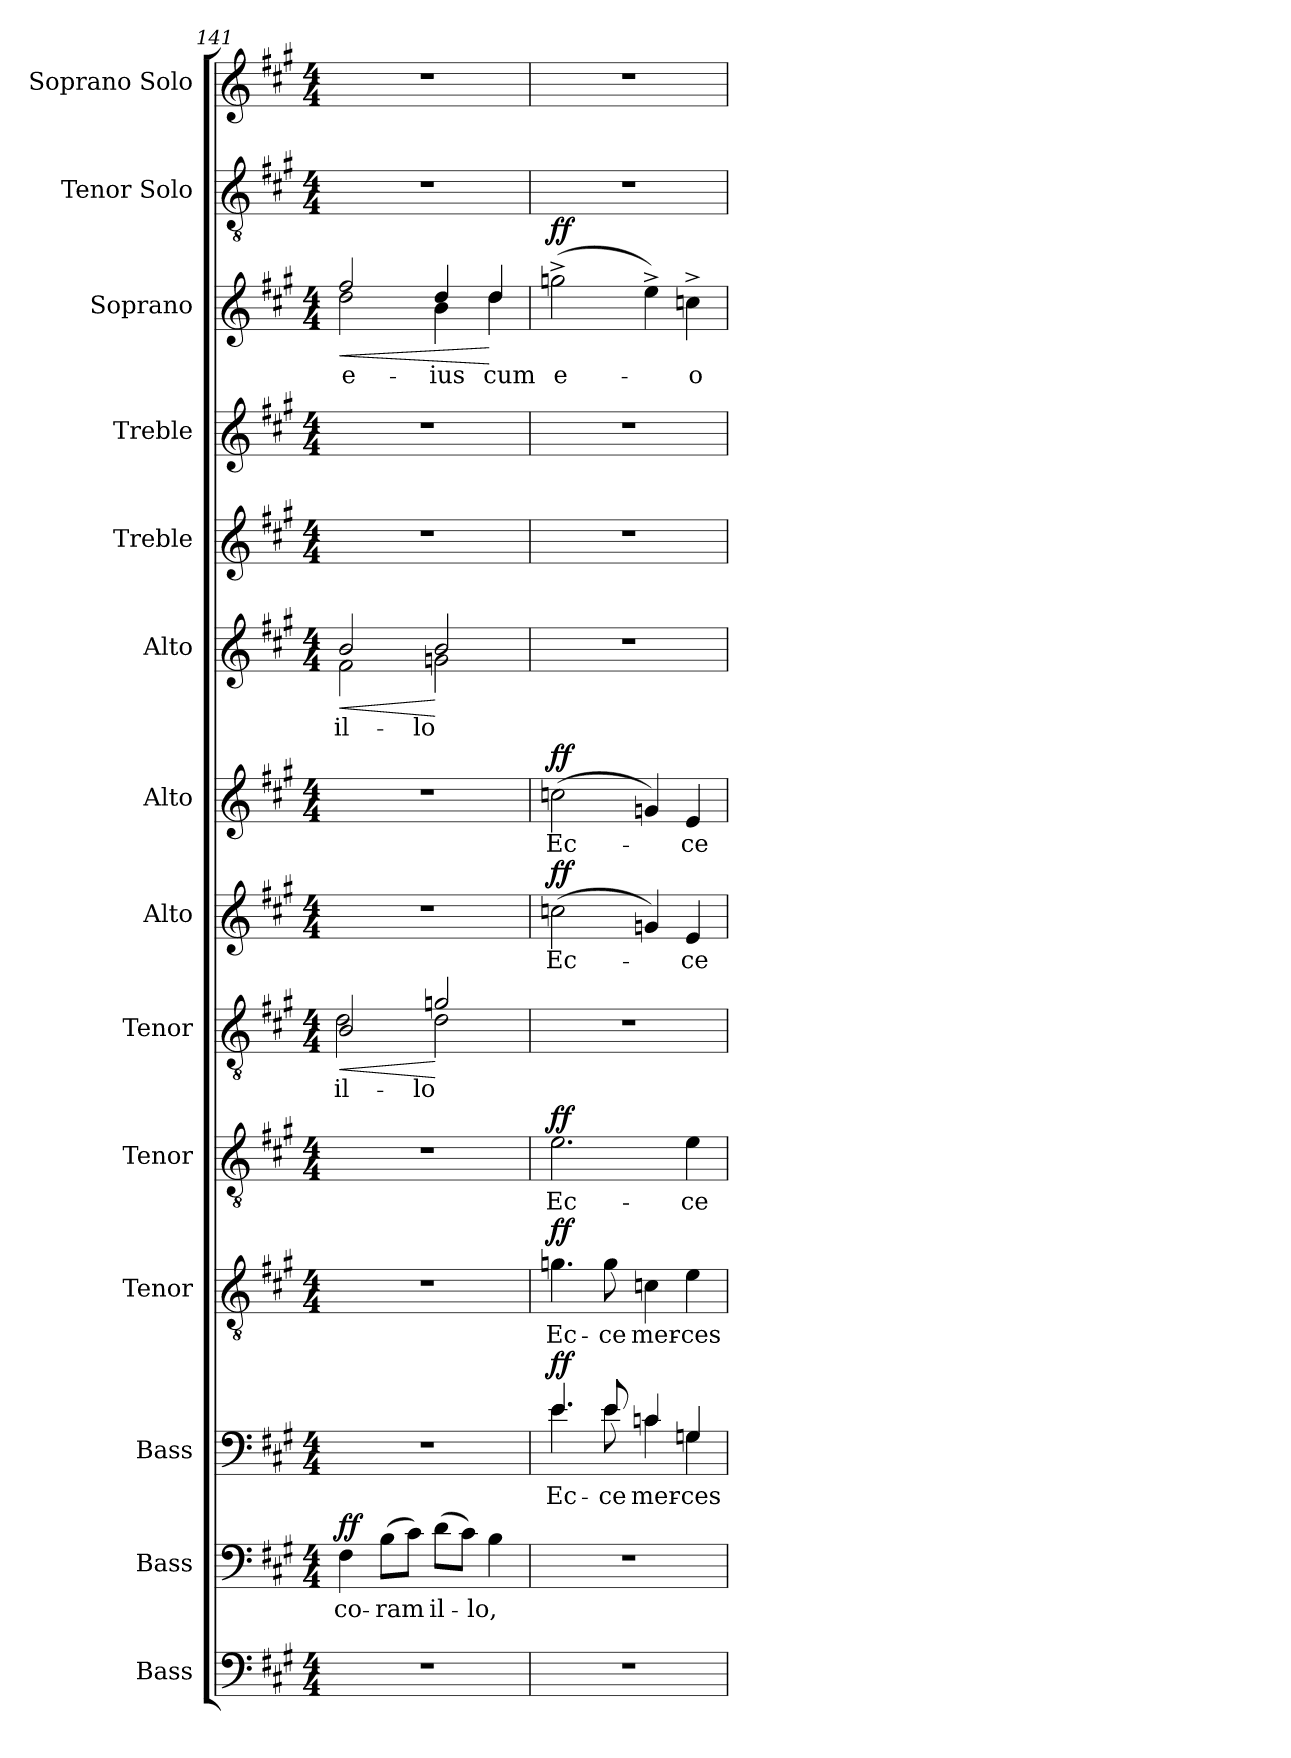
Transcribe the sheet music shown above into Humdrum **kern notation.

**kern	**kern	**text	**dynam	**kern	**text	**dynam	**kern	**text	**dynam	**kern	**text	**dynam	**kern	**text	**dynam	**kern	**text	**dynam	**kern	**text	**dynam	**kern	**text	**dynam	**kern	**kern	**kern	**text	**dynam	**kern	**kern
*part14	*part13	*part13	*part13	*part12	*part12	*part12	*part11	*part11	*part11	*part10	*part10	*part10	*part9	*part9	*part9	*part8	*part8	*part8	*part7	*part7	*part7	*part6	*part6	*part6	*part5	*part4	*part3	*part3	*part3	*part2	*part1
*staff14	*staff13	*staff13	*staff13	*staff12	*staff12	*staff12	*staff11	*staff11	*staff11	*staff10	*staff10	*staff10	*staff9	*staff9	*staff9	*staff8	*staff8	*staff8	*staff7	*staff7	*staff7	*staff6	*staff6	*staff6	*staff5	*staff4	*staff3	*staff3	*staff3	*staff2	*staff1
*I"Bass	*I"Bass	*	*	*I"Bass	*	*	*I"Tenor	*	*	*I"Tenor	*	*	*I"Tenor	*	*	*I"Alto	*	*	*I"Alto	*	*	*I"Alto	*	*	*I"Treble	*I"Treble	*I"Soprano	*	*	*I"Tenor Solo	*I"Soprano Solo
*I'B. 2.	*I'B. 1.	*	*	*I'B.	*	*	*I'T. 2.	*	*	*I'T. 1.	*	*	*I'T.	*	*	*I'A. 2.	*	*	*I'A. 1.	*	*	*I'A.	*	*	*	*	*I'S.	*	*	*I'T.  Solo	*I'S.  Solo
*clefF4	*clefF4	*	*	*clefF4	*	*	*clefGv2	*	*	*clefGv2	*	*	*clefGv2	*	*	*clefG2	*	*	*clefG2	*	*	*clefG2	*	*	*clefG2	*clefG2	*clefG2	*	*	*clefGv2	*clefG2
*	*	*	*	*	*	*	*ITrd7c12	*	*	*ITrd7c12	*	*	*ITrd7c12	*	*	*	*	*	*	*	*	*	*	*	*	*	*	*	*	*ITrd7c12	*
*k[f#c#g#]	*k[f#c#g#]	*	*	*k[f#c#g#]	*	*	*k[f#c#g#]	*	*	*k[f#c#g#]	*	*	*k[f#c#g#]	*	*	*k[f#c#g#]	*	*	*k[f#c#g#]	*	*	*k[f#c#g#]	*	*	*k[f#c#g#]	*k[f#c#g#]	*k[f#c#g#]	*	*	*k[f#c#g#]	*k[f#c#g#]
*f#:	*f#:	*	*	*f#:	*	*	*f#:	*	*	*f#:	*	*	*f#:	*	*	*f#:	*	*	*f#:	*	*	*f#:	*	*	*f#:	*f#:	*f#:	*	*	*f#:	*f#:
*M4/4	*M4/4	*	*	*M4/4	*	*	*M4/4	*	*	*M4/4	*	*	*M4/4	*	*	*M4/4	*	*	*M4/4	*	*	*M4/4	*	*	*M4/4	*M4/4	*M4/4	*	*	*M4/4	*M4/4
=141	=141	=141	=141	=141	=141	=141	=141	=141	=141	=141	=141	=141	=141	=141	=141	=141	=141	=141	=141	=141	=141	=141	=141	=141	=141	=141	=141	=141	=141	=141	=141
!	!	!LO:LY:b:color=#000000	!	!	!	!	!	!	!	!	!	!	!	!	!	!	!	!	!	!	!	!	!	!	!	!	!	!	!	!	!
!	!	!	!	!	!	!	!	!	!	!	!	!	!	!LO:LY:b:color=#000000	!LO:HP:b	!	!	!	!	!	!	!	!	!	!	!	!	!	!	!	!
*	*	*	*	*	*	*	*	*	*	*	*	*	*^	*	*	*	*	*	*	*	*	*	*	*	*	*	*	*	*	*	*
!	!	!	!	!	!	!	!	!	!	!	!	!	!	!	!	!	!	!	!	!	!	!	!	!LO:LY:b:color=#000000	!LO:HP:b	!	!	!	!	!	!	!
*	*	*	*	*	*	*	*	*	*	*	*	*	*	*	*	*	*	*	*	*	*	*	*^	*	*	*	*	*	*	*	*	*
!	!	!	!	!	!	!	!	!	!	!	!	!	!	!	!	!	!	!	!	!	!	!	!	!	!	!	!	!	!	!LO:LY:b:color=#000000	!LO:HP:b	!	!
*	*	*	*	*	*	*	*	*	*	*	*	*	*	*	*	*	*	*	*	*	*	*	*	*	*	*	*	*	*^	*	*	*	*
1r	4F#i\	co-	ff	1r	.	.	1r	.	.	1r	.	.	2BBi/	2Di\	il-	<	1r	.	.	1r	.	.	2bi/	2f#i\	il-	<	1r	1r	2ff#i/	2ddi\	e-	<	1r	1r
!	!	!LO:LY:b:color=#000000	!	!	!	!	!	!	!	!	!	!	!	!	!	!	!	!	!	!	!	!	!	!	!	!	!	!	!	!	!	!	!	!
.	(8Bi\L	-ram	.	.	.	.	.	.	.	.	.	.	.	.	.	.	.	.	.	.	.	.	.	.	.	.	.	.	.	.	.	.	.	.
.	8c#i\J)	.	.	.	.	.	.	.	.	.	.	.	.	.	.	.	.	.	.	.	.	.	.	.	.	.	.	.	.	.	.	.	.	.
!	!	!LO:LY:b:color=#000000	!	!	!	!	!	!	!	!	!	!	!	!	!	!	!	!	!	!	!	!	!	!	!	!	!	!	!	!	!	!	!	!
!	!	!	!	!	!	!	!	!	!	!	!	!	!	!	!LO:LY:b:color=#000000	!	!	!	!	!	!	!	!	!	!	!	!	!	!	!	!	!	!	!
!	!	!	!	!	!	!	!	!	!	!	!	!	!	!	!	!	!	!	!	!	!	!	!	!	!LO:LY:b:color=#000000	!	!	!	!	!	!	!	!	!
!	!	!	!	!	!	!	!	!	!	!	!	!	!	!	!	!	!	!	!	!	!	!	!	!	!	!	!	!	!	!	!LO:LY:b:color=#000000	!	!	!
.	(8di\L	il-	.	.	.	.	.	.	.	.	.	.	2Gni/	2Di\	-lo	[	.	.	.	.	.	.	2bi/	2gni\	-lo	[	.	.	4ddi/	4bi\	-ius	.	.	.
.	8c#i\J)	.	.	.	.	.	.	.	.	.	.	.	.	.	.	.	.	.	.	.	.	.	.	.	.	.	.	.	.	.	.	.	.	.
!	!	!LO:LY:b:color=#000000	!	!	!	!	!	!	!	!	!	!	!	!	!	!	!	!	!	!	!	!	!	!	!	!	!	!	!	!	!	!	!	!
!	!	!	!	!	!	!	!	!	!	!	!	!	!	!	!	!	!	!	!	!	!	!	!	!	!	!	!	!	!	!	!LO:LY:b:color=#000000	!	!	!
.	4Bi\	-lo,	.	.	.	.	.	.	.	.	.	.	.	.	.	.	.	.	.	.	.	.	.	.	.	.	.	.	4ddi/	4ddi\	cum	[	.	.
*	*	*	*	*	*	*	*	*	*	*	*	*	*v	*v	*	*	*	*	*	*	*	*	*v	*v	*	*	*	*	*v	*v	*	*	*	*
!!LO:LB:g=z
=142	=142	=142	=142	=142	=142	=142	=142	=142	=142	=142	=142	=142	=142	=142	=142	=142	=142	=142	=142	=142	=142	=142	=142	=142	=142	=142	=142	=142	=142	=142	=142
*	*	*	*	*	*	*	*	*	*	*	*	*	*	*	*	*	*	*	*	*	*	*	*	*	*	*	*^	*	*	*	*
!	!	!	!	!	!LO:LY:b:color=#000000	!	!	!	!	!	!	!	!	!	!	!	!	!	!	!	!	!	!	!	!	!	!	!	!	!	!	!
*	*	*	*	*^	*	*	*	*	*	*	*	*	*	*	*	*	*	*	*	*	*	*	*	*	*	*	*v	*v	*	*	*	*
*	*	*	*	*	*	*	*	*	*	*	*	*	*	*	*	*	*	*	*	*	*	*	*	*	*	*	*	*^	*	*	*	*
!	!	!	!	!	!	!	!	!	!LO:LY:b:color=#000000	!	!	!	!	!	!	!	!	!	!	!	!	!	!	!	!	!	!	!	!	!	!	!	!
*	*	*	*	*	*	*	*	*	*	*	*	*	*	*	*	*	*	*	*	*	*	*	*	*	*	*	*	*v	*v	*	*	*	*
*	*	*	*	*	*	*	*	*	*	*	*	*	*	*	*	*	*	*	*	*	*	*	*	*	*	*	*	*^	*	*	*	*
!	!	!	!	!	!	!	!	!	!	!	!	!LO:LY:b:color=#000000	!	!	!	!	!	!	!	!	!	!	!	!	!	!	!	!	!	!	!	!	!
*	*	*	*	*	*	*	*	*	*	*	*	*	*	*	*	*	*	*	*	*	*	*	*	*	*	*	*	*v	*v	*	*	*	*
*	*	*	*	*	*	*	*	*	*	*	*	*	*	*	*	*	*	*	*	*	*	*	*	*	*	*	*	*^	*	*	*	*
!	!	!	!	!	!	!	!	!	!	!	!	!	!	!	!	!	!	!LO:LY:b:color=#000000	!	!	!	!	!	!	!	!	!	!	!	!	!	!	!
*	*	*	*	*	*	*	*	*	*	*	*	*	*	*	*	*	*	*	*	*	*	*	*	*	*	*	*	*v	*v	*	*	*	*
*	*	*	*	*	*	*	*	*	*	*	*	*	*	*	*	*	*	*	*	*	*	*	*	*	*	*	*	*^	*	*	*	*
!	!	!	!	!	!	!	!	!	!	!	!	!	!	!	!	!	!	!	!	!	!LO:LY:b:color=#000000	!	!	!	!	!	!	!	!	!	!	!	!
*	*	*	*	*	*	*	*	*	*	*	*	*	*	*	*	*	*	*	*	*	*	*	*	*	*	*	*	*v	*v	*	*	*	*
*	*	*	*	*	*	*	*	*	*	*	*	*	*	*	*	*	*	*	*	*	*	*	*	*	*	*	*	*^	*	*	*	*
!	!	!	!	!	!	!	!	!	!	!	!	!	!	!	!	!	!	!	!	!	!	!	!	!	!	!	!	!	!	!LO:LY:b:color=#000000	!	!	!
*	*	*	*	*	*	*	*	*	*	*	*	*	*	*	*	*	*	*	*	*	*	*	*	*	*	*	*	*v	*v	*	*	*	*
1r	1r	.	.	4.ei/	4.ei\	Ec-	ff	4.Gni\	Ec-	ff	2.Ei\	Ec-	ff	1r	.	.	(2ccni\	Ec-	ff	(2ccni\	Ec-	ff	1r	.	.	1r	1r	(2ggn^i\	e-	ff	1r	1r
!	!	!	!	!	!	!LO:LY:b:color=#000000	!	!	!	!	!	!	!	!	!	!	!	!	!	!	!	!	!	!	!	!	!	!	!	!	!	!
!	!	!	!	!	!	!	!	!	!LO:LY:b:color=#000000	!	!	!	!	!	!	!	!	!	!	!	!	!	!	!	!	!	!	!	!	!	!	!
.	.	.	.	8ei/	8ei\	-ce	.	8Gi\	-ce	.	.	.	.	.	.	.	.	.	.	.	.	.	.	.	.	.	.	.	.	.	.	.
!	!	!	!	!	!	!LO:LY:b:color=#000000	!	!	!	!	!	!	!	!	!	!	!	!	!	!	!	!	!	!	!	!	!	!	!	!	!	!
!	!	!	!	!	!	!	!	!	!LO:LY:b:color=#000000	!	!	!	!	!	!	!	!	!	!	!	!	!	!	!	!	!	!	!	!	!	!	!
.	.	.	.	4cni/	4ci\	mer-	.	4Cni\	mer-	.	.	.	.	.	.	.	4gni/)	.	.	4gni/)	.	.	.	.	.	.	.	4ee^i\)	.	.	.	.
!	!	!	!	!	!	!LO:LY:b:color=#000000	!	!	!	!	!	!	!	!	!	!	!	!	!	!	!	!	!	!	!	!	!	!	!	!	!	!
!	!	!	!	!	!	!	!	!	!LO:LY:b:color=#000000	!	!	!	!	!	!	!	!	!	!	!	!	!	!	!	!	!	!	!	!	!	!	!
!	!	!	!	!	!	!	!	!	!	!	!	!LO:LY:b:color=#000000	!	!	!	!	!	!	!	!	!	!	!	!	!	!	!	!	!	!	!	!
!	!	!	!	!	!	!	!	!	!	!	!	!	!	!	!	!	!	!LO:LY:b:color=#000000	!	!	!	!	!	!	!	!	!	!	!	!	!	!
!	!	!	!	!	!	!	!	!	!	!	!	!	!	!	!	!	!	!	!	!	!LO:LY:b:color=#000000	!	!	!	!	!	!	!	!	!	!	!
!	!	!	!	!	!	!	!	!	!	!	!	!	!	!	!	!	!	!	!	!	!	!	!	!	!	!	!	!	!LO:LY:b:color=#000000	!	!	!
.	.	.	.	4Gni/	4Gi\	-ces	.	4Ei\	-ces	.	4Ei\	-ce	.	.	.	.	4ei/	-ce	.	4ei/	-ce	.	.	.	.	.	.	4ccn^i\	-o	.	.	.
*	*	*	*	*v	*v	*	*	*	*	*	*	*	*	*	*	*	*	*	*	*	*	*	*	*	*	*	*	*	*	*	*	*
=	=	=	=	=	=	=	=	=	=	=	=	=	=	=	=	=	=	=	=	=	=	=	=	=	=	=	=	=	=	=	=
*-	*-	*-	*-	*-	*-	*-	*-	*-	*-	*-	*-	*-	*-	*-	*-	*-	*-	*-	*-	*-	*-	*-	*-	*-	*-	*-	*-	*-	*-	*-	*-
